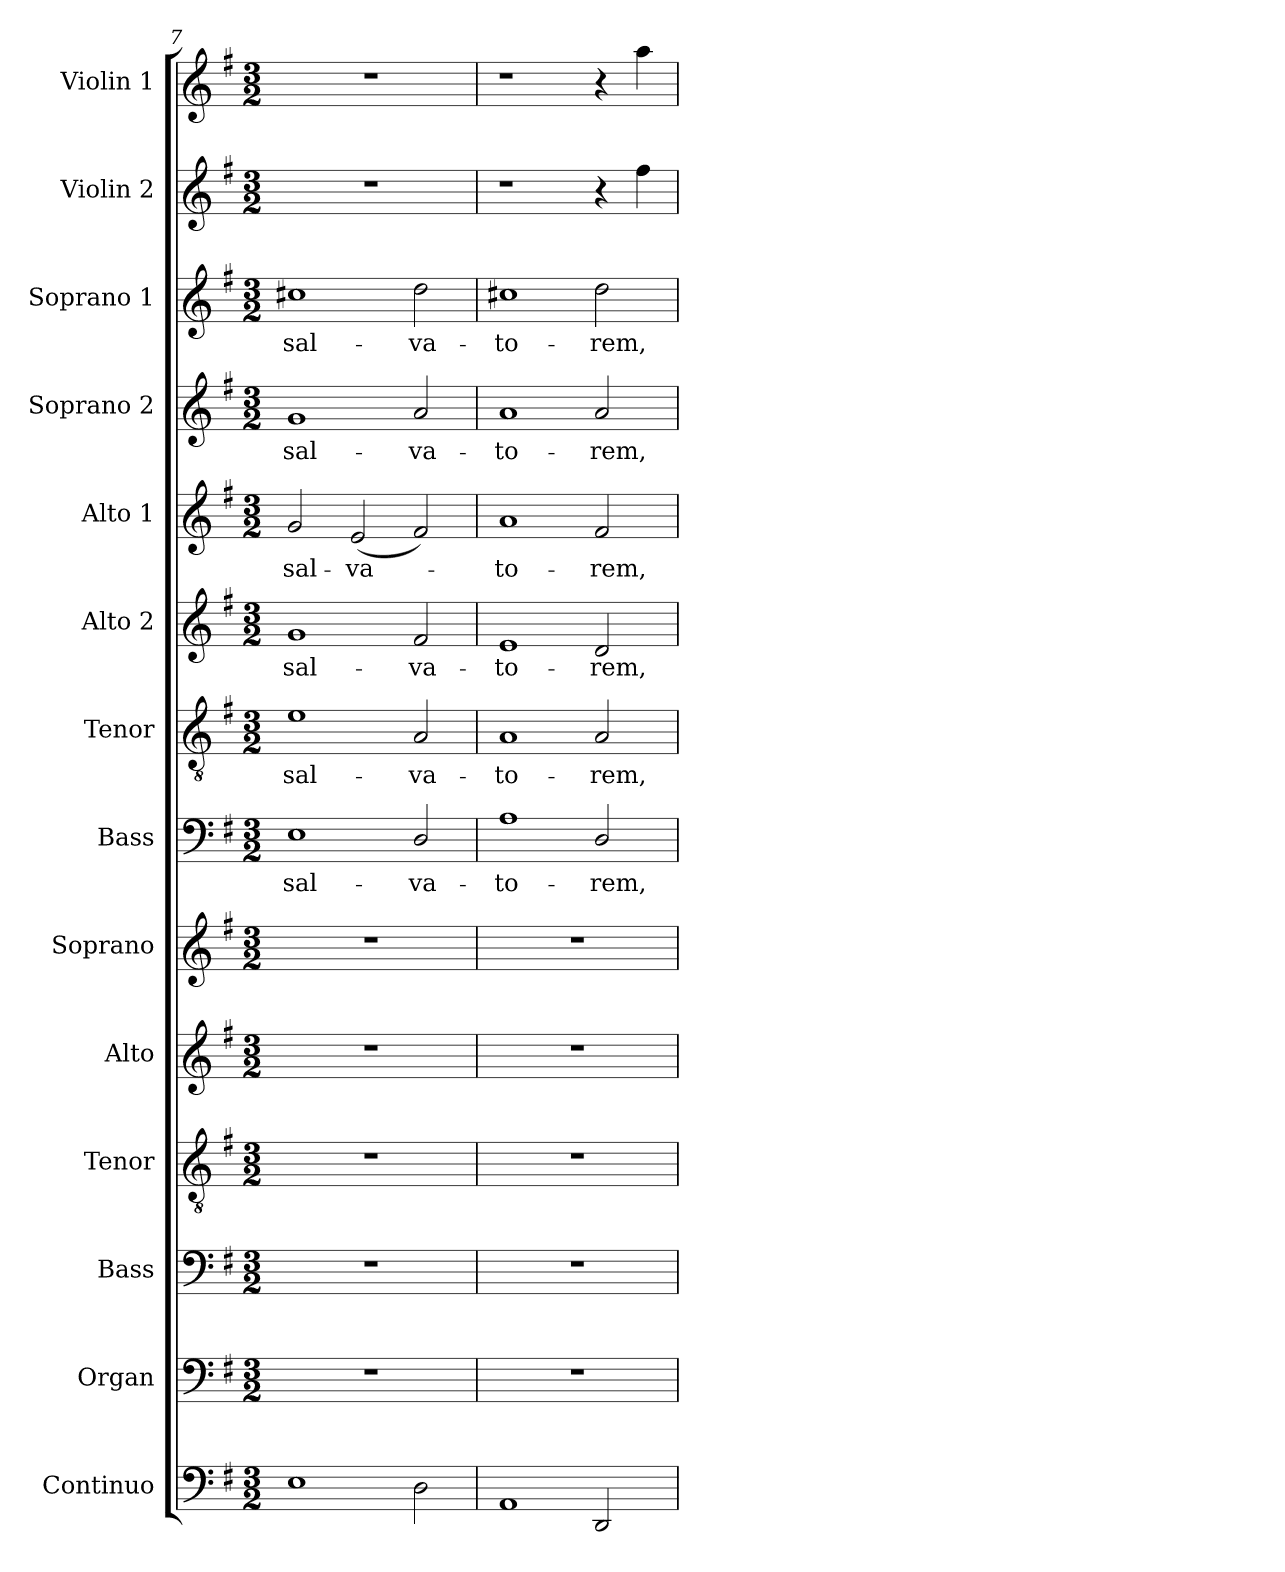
**kern	**kern	**kern	**kern	**kern	**kern	**kern	**text	**kern	**text	**kern	**text	**kern	**text	**kern	**text	**kern	**text	**kern	**kern
*part14	*part13	*part12	*part11	*part10	*part9	*part8	*part8	*part7	*part7	*part6	*part6	*part5	*part5	*part4	*part4	*part3	*part3	*part2	*part1
*staff14	*staff13	*staff12	*staff11	*staff10	*staff9	*staff8	*staff8	*staff7	*staff7	*staff6	*staff6	*staff5	*staff5	*staff4	*staff4	*staff3	*staff3	*staff2	*staff1
*I"Continuo	*I"Organ	*I"Bass	*I"Tenor	*I"Alto	*I"Soprano	*I"Bass	*	*I"Tenor	*	*I"Alto 2	*	*I"Alto 1	*	*I"Soprano 2	*	*I"Soprano 1	*	*I"Violin 2	*I"Violin 1
*I'Cont.	*I'Org.	*I'B.	*I'T.	*I'A.	*I'S.	*I'B.	*	*I'T.	*	*I'A2.	*	*I'A1.	*	*I'S2.	*	*I'S1.	*	*I'Vln. 2	*I'Vln. 1
!!LO:PB:g=z
*clefF4	*clefF4	*clefF4	*clefGv2	*clefG2	*clefG2	*clefF4	*	*clefGv2	*	*clefG2	*	*clefG2	*	*clefG2	*	*clefG2	*	*clefG2	*clefG2
*	*	*	*ITrd7c12	*	*	*	*	*ITrd7c12	*	*	*	*	*	*	*	*	*	*	*
*k[f#]	*k[f#]	*k[f#]	*k[f#]	*k[f#]	*k[f#]	*k[f#]	*	*k[f#]	*	*k[f#]	*	*k[f#]	*	*k[f#]	*	*k[f#]	*	*k[f#]	*k[f#]
*G:	*G:	*G:	*G:	*G:	*G:	*G:	*	*G:	*	*G:	*	*G:	*	*G:	*	*G:	*	*G:	*G:
*M3/2	*M3/2	*M3/2	*M3/2	*M3/2	*M3/2	*M3/2	*	*M3/2	*	*M3/2	*	*M3/2	*	*M3/2	*	*M3/2	*	*M3/2	*M3/2
=7	=7	=7	=7	=7	=7	=7	=7	=7	=7	=7	=7	=7	=7	=7	=7	=7	=7	=7	=7
!	!LO:N:vis=1	!LO:N:vis=1	!LO:N:vis=1	!LO:N:vis=1	!LO:N:vis=1	!	!	!	!	!	!	!	!	!	!	!	!	!	!
!	!	!	!	!	!	!	!LO:LY:b:color=#000000	!	!	!	!	!	!	!	!	!	!	!	!
!	!	!	!	!	!	!	!	!	!LO:LY:b:color=#000000	!	!	!	!	!	!	!	!	!	!
!	!	!	!	!	!	!	!	!	!	!	!LO:LY:b:color=#000000	!	!	!	!	!	!	!	!
!	!	!	!	!	!	!	!	!	!	!	!	!	!LO:LY:b:color=#000000	!	!	!	!	!	!
!	!	!	!	!	!	!	!	!	!	!	!	!	!	!	!LO:LY:b:color=#000000	!	!	!	!
!	!	!	!	!	!	!	!	!	!	!	!	!	!	!	!	!	!LO:LY:b:color=#000000	!LO:N:vis=1	!LO:N:vis=1
1Ei	1.r	1.r	1.r	1.r	1.r	1Ei	sal-	1Ei	sal-	1gi	sal-	2gi/	sal-	1gi	sal-	1cc#Xi	sal-	1.r	1.r
!	!	!	!	!	!	!	!	!	!	!	!	!	!LO:LY:b:color=#000000	!	!	!	!	!	!
.	.	.	.	.	.	.	.	.	.	.	.	(2ei/	-va-	.	.	.	.	.	.
!	!	!	!	!	!	!	!LO:LY:b:color=#000000	!	!	!	!	!	!	!	!	!	!	!	!
!	!	!	!	!	!	!	!	!	!LO:LY:b:color=#000000	!	!	!	!	!	!	!	!	!	!
!	!	!	!	!	!	!	!	!	!	!	!LO:LY:b:color=#000000	!	!	!	!	!	!	!	!
!	!	!	!	!	!	!	!	!	!	!	!	!	!	!	!LO:LY:b:color=#000000	!	!	!	!
!	!	!	!	!	!	!	!	!	!	!	!	!	!	!	!	!	!LO:LY:b:color=#000000	!	!
2Di\	.	.	.	.	.	2Di/	-va-	2AAi/	-va-	2f#i/	-va-	2f#i/)	.	2ai/	-va-	2ddi\	-va-	.	.
=8	=8	=8	=8	=8	=8	=8	=8	=8	=8	=8	=8	=8	=8	=8	=8	=8	=8	=8	=8
!	!LO:N:vis=1	!LO:N:vis=1	!LO:N:vis=1	!LO:N:vis=1	!LO:N:vis=1	!	!	!	!	!	!	!	!	!	!	!	!	!	!
!	!	!	!	!	!	!	!LO:LY:b:color=#000000	!	!	!	!	!	!	!	!	!	!	!	!
!	!	!	!	!	!	!	!	!	!LO:LY:b:color=#000000	!	!	!	!	!	!	!	!	!	!
!	!	!	!	!	!	!	!	!	!	!	!LO:LY:b:color=#000000	!	!	!	!	!	!	!	!
!	!	!	!	!	!	!	!	!	!	!	!	!	!LO:LY:b:color=#000000	!	!	!	!	!	!
!	!	!	!	!	!	!	!	!	!	!	!	!	!	!	!LO:LY:b:color=#000000	!	!	!	!
!	!	!	!	!	!	!	!	!	!	!	!	!	!	!	!	!	!LO:LY:b:color=#000000	!	!
1AAi	1.r	1.r	1.r	1.r	1.r	1Ai	-to-	1AAi	-to-	1ei	-to-	1ai	-to-	1ai	-to-	1cc#Xi	-to-	1r	1r
!	!	!	!	!	!	!	!LO:LY:b:color=#000000	!	!	!	!	!	!	!	!	!	!	!	!
!	!	!	!	!	!	!	!	!	!LO:LY:b:color=#000000	!	!	!	!	!	!	!	!	!	!
!	!	!	!	!	!	!	!	!	!	!	!LO:LY:b:color=#000000	!	!	!	!	!	!	!	!
!	!	!	!	!	!	!	!	!	!	!	!	!	!LO:LY:b:color=#000000	!	!	!	!	!	!
!	!	!	!	!	!	!	!	!	!	!	!	!	!	!	!LO:LY:b:color=#000000	!	!	!	!
!	!	!	!	!	!	!	!	!	!	!	!	!	!	!	!	!	!LO:LY:b:color=#000000	!	!
2DDi/	.	.	.	.	.	2Di/	-rem,	2AAi/	-rem,	2di/	-rem,	2f#i/	-rem,	2ai/	-rem,	2ddi\	-rem,	4r	4r
.	.	.	.	.	.	.	.	.	.	.	.	.	.	.	.	.	.	4ff#i\	4aai\
=	=	=	=	=	=	=	=	=	=	=	=	=	=	=	=	=	=	=	=
*-	*-	*-	*-	*-	*-	*-	*-	*-	*-	*-	*-	*-	*-	*-	*-	*-	*-	*-	*-
